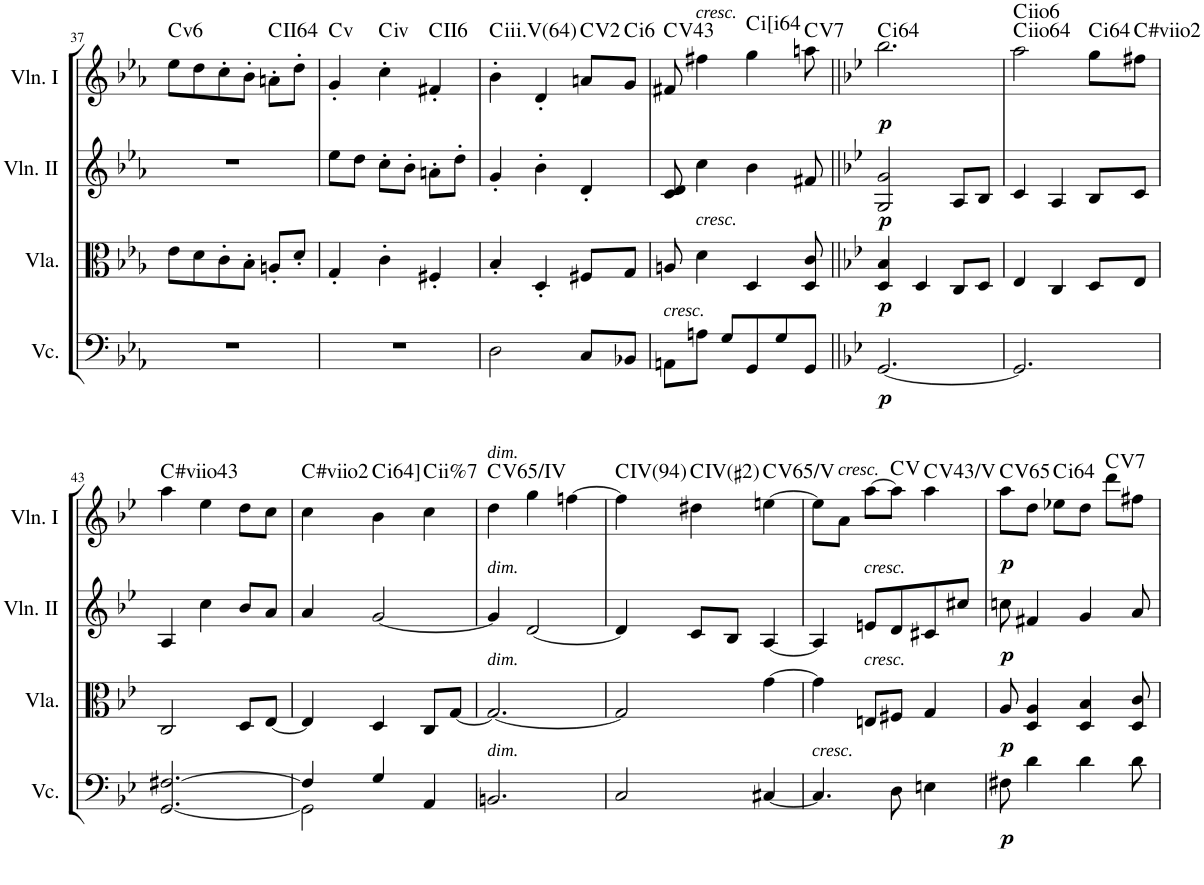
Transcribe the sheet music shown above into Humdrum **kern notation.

**kern	**dynam	**kern	**dynam	**kern	**dynam	**kern	**dynam	**harte
*part4	*part4	*part3	*part3	*part2	*part2	*part1	*part1	*part1
*staff4	*staff4	*staff3	*staff3	*staff2	*staff2	*staff1	*staff1	*
*I"Violoncello	*	*I"Viola	*	*I"Violin II	*	*I"Violin I	*	*
*I'Vc.	*	*I'Vla.	*	*I'Vln. II	*	*I'Vln. I	*	*
!!LO:PB:g=z
*clefF4	*	*clefC3	*	*clefG2	*	*clefG2	*	*
*k[b-e-a-]	*	*k[b-e-a-]	*	*k[b-e-a-]	*	*k[b-e-a-]	*	*
*E-:	*	*E-:	*	*E-:	*	*E-:	*	*
*M3/4	*	*M3/4	*	*M3/4	*	*M3/4	*	*
=37	=37	=37	=37	=37	=37	=37	=37	=37
!	!	!	!	!	!	!	!	!LO:H:kt=v
2.r	.	8e-\L	.	2.r	.	8ee-\L	.	.
.	.	8d\	.	.	.	8dd\	.	.
.	.	8c'\	.	.	.	8cc'\	.	.
.	.	8B-'\J	.	.	.	8b-'\J	.	.
!	!	!	!	!	!	!	!	!LO:H:kt=64
.	.	8An'/L	.	.	.	8an'\L	.	C:maj
.	.	8d'/J	.	.	.	8dd'\J	.	.
=38	=38	=38	=38	=38	=38	=38	=38	=38
!	!	!	!	!	!	!	!	!LO:H:kt=v
2.r	.	4G'/	.	8ee-\L	.	4g'/	.	.
.	.	.	.	8dd\J	.	.	.	.
!	!	!	!	!	!	!	!	!LO:H:kt=iv
.	.	4c'\	.	8cc'\L	.	4cc'\	.	.
.	.	.	.	8b-'\J	.	.	.	.
!	!	!	!	!	!	!	!	!LO:H:kt=6
.	.	4F#X'/	.	8an'\L	.	4f#X'/	.	C:maj6
.	.	.	.	8dd'\J	.	.	.	.
=39	=39	=39	=39	=39	=39	=39	=39	=39
!	!	!	!	!	!	!	!	!LO:H:kt=64
2D\	.	4B-'/	.	4g'/	.	4b-'\	.	C:maj
.	.	4D'/	.	4b-'\	.	4d'/	.	.
8C/L	.	8F#X/L	.	4d'/	.	8an/L	.	C:maj(2)
!	!	!	!	!	!	!	!	!LO:H:kt=i
8BB-X/J	.	8G/J	.	.	.	8g/J	.	.
=40	=40	=40	=40	=40	=40	=40	=40	=40
!LO:TX:a:i:t=cresc.	!	!	!	!	!	!	!	!LO:H:kt=43
8AAn\L	.	8An/	.	8c/ 8d/	.	8f#X/	.	C:maj
!	!	!	!	!	!	!LO:TX:a:i:t=cresc.	!	!
!	!	!LO:TX:a:i:t=cresc.	!	!	!	!	!	!
8An\J	.	4d\	.	4cc\	.	4ff#X\	.	.
8G/L	.	.	.	.	.	.	.	.
!	!	!	!	!	!	!	!	!LO:H:kt=i
8GG/	.	4D/	.	4b-\	.	4gg\	.	.
8G/	.	.	.	.	.	.	.	.
!	!	!	!	!	!	!	!	!LO:H:kt=7
8GG/J	.	8D/ 8c/	.	8f#X/	.	8aan\	.	C:7
=41||	=41||	=41||	=41||	=41||	=41||	=41||	=41||	=41||
*k[b-e-]	*	*k[b-e-]	*	*k[b-e-]	*	*k[b-e-]	*	*
*g:	*	*g:	*	*g:	*	*g:	*	*
!	!LO:DY:b	!	!LO:DY:b	!	!LO:DY:b	!	!LO:DY:b	!LO:H:kt=i
[2.GG/	p	4D/ 4B-/	p	2G/ 2g/	p	2.bb-\	p	.
.	.	4D/	.	.	.	.	.	.
.	.	8C/L	.	8A/L	.	.	.	.
.	.	8D/J	.	8B-/J	.	.	.	.
=42	=42	=42	=42	=42	=42	=42	=42	=42
!	!	!	!	!	!	!	!	!LO:H:n=1:kt=iio
!	!	!	!	!	!	!	!	!LO:H:n=2:kt=iio
2.GG/]	.	4E-/	.	4c/	.	2aa\	.	. .
.	.	4C/	.	4A/	.	.	.	.
!	!	!	!	!	!	!	!	!LO:H:kt=i
.	.	8D/L	.	8B-/L	.	8gg\L	.	.
!	!	!	!	!	!	!	!	!LO:H:kt=#viio
.	.	8E-/J	.	8c/J	.	8ff#X\J	.	.
!!LO:LB:g=z
=43	=43	=43	=43	=43	=43	=43	=43	=43
!	!	!	!	!	!	!	!	!LO:H:kt=#viio
[2.GG/ [2.F#X/	.	2C/	.	4A/	.	4aa\	.	.
.	.	.	.	4cc\	.	4ee-\	.	.
.	.	8D/L	.	8b-/L	.	8dd\L	.	.
.	.	[8E-/J	.	8a/J	.	8cc\J	.	.
=44	=44	=44	=44	=44	=44	=44	=44	=44
*^	*	*	*	*	*	*	*	*
!	!	!	!	!	!	!	!	!	!LO:H:kt=#viio
4F#/]	2GG\]	.	4E-/]	.	4a/	.	4cc\	.	.
!	!	!	!	!	!	!	!	!	!LO:H:kt=i
4G/	.	.	4D/	.	[2g/	.	4b-\	.	.
!	!	!	!	!	!	!	!	!	!LO:H:kt=ii%
4AA/	4ryy	.	8C/L	.	.	.	4cc\	.	.
.	.	.	[8G/J	.	.	.	.	.	.
*v	*v	*	*	*	*	*	*	*	*
=45	=45	=45	=45	=45	=45	=45	=45	=45
!	!	!	!	!	!	!LO:TX:a:i:t=dim.	!	!
!	!	!	!	!LO:TX:a:i:t=dim.	!	!	!	!
!	!	!LO:TX:a:i:t=dim.	!	!	!	!	!	!
!LO:TX:a:i:t=dim.	!	!	!	!	!	!	!	!LO:H:kt=65/
2.BBn/	.	2.G/_	.	4g/]	.	4dd\	.	C:maj
.	.	.	.	[2d/	.	4gg\	.	.
.	.	.	.	.	.	[4ffn\	.	.
=46	=46	=46	=46	=46	=46	=46	=46	=46
!	!	!	!	!	!	!	!	!LO:H:kt=94
2C/	.	2G/]	.	4d/]	.	4ff\]	.	C:maj
.	.	.	.	8c/L	.	4dd#X\	.	C:maj(2)
.	.	.	.	8B-/J	.	.	.	.
!	!	!	!	!	!	!	!	!LO:H:kt=V
[4C#X/	.	[4g\	.	[4A/	.	[4een\	.	.
=47	=47	=47	=47	=47	=47	=47	=47	=47
!LO:TX:a:i:t=cresc.	!	!	!	!	!	!	!	!
4.C#/]	.	4g\]	.	4A/]	.	8ee\L]	.	.
!	!	!	!	!	!	!LO:TX:a:i:t=cresc.	!	!
.	.	.	.	.	.	8a\J	.	.
!	!	!	!	!LO:TX:a:i:t=cresc.	!	!	!	!
!	!	!LO:TX:a:i:t=cresc.	!	!	!	!	!	!
.	.	8En/L	.	8en/L	.	[8aa\L	.	.
8D\	.	8F#X/J	.	8d/	.	8aa\J]	.	C:maj
!	!	!	!	!	!	!	!	!LO:H:kt=V
4En\	.	4G/	.	8c#X/	.	4aa\	.	.
.	.	.	.	8cc#X/J	.	.	.	.
=48	=48	=48	=48	=48	=48	=48	=48	=48
!	!LO:DY:b	!	!LO:DY:b	!	!LO:DY:b	!	!LO:DY:b	!LO:H:kt=65
8F#X\	p	8A/	p	8ccn\	p	8aa\L	p	C:maj
4d\	.	4D/ 4A/	.	4f#X/	.	8dd\J	.	.
!	!	!	!	!	!	!	!	!LO:H:kt=i
.	.	.	.	.	.	8ee-X\L	.	.
4d\	.	4D/ 4B-/	.	4g/	.	8dd\J	.	.
!	!	!	!	!	!	!	!	!LO:H:kt=7
.	.	.	.	.	.	8ddd\L	.	C:7
8d\	.	8D/ 8c/	.	8a/	.	8ff#X\J	.	.
=	=	=	=	=	=	=	=	=
*-	*-	*-	*-	*-	*-	*-	*-	*-
